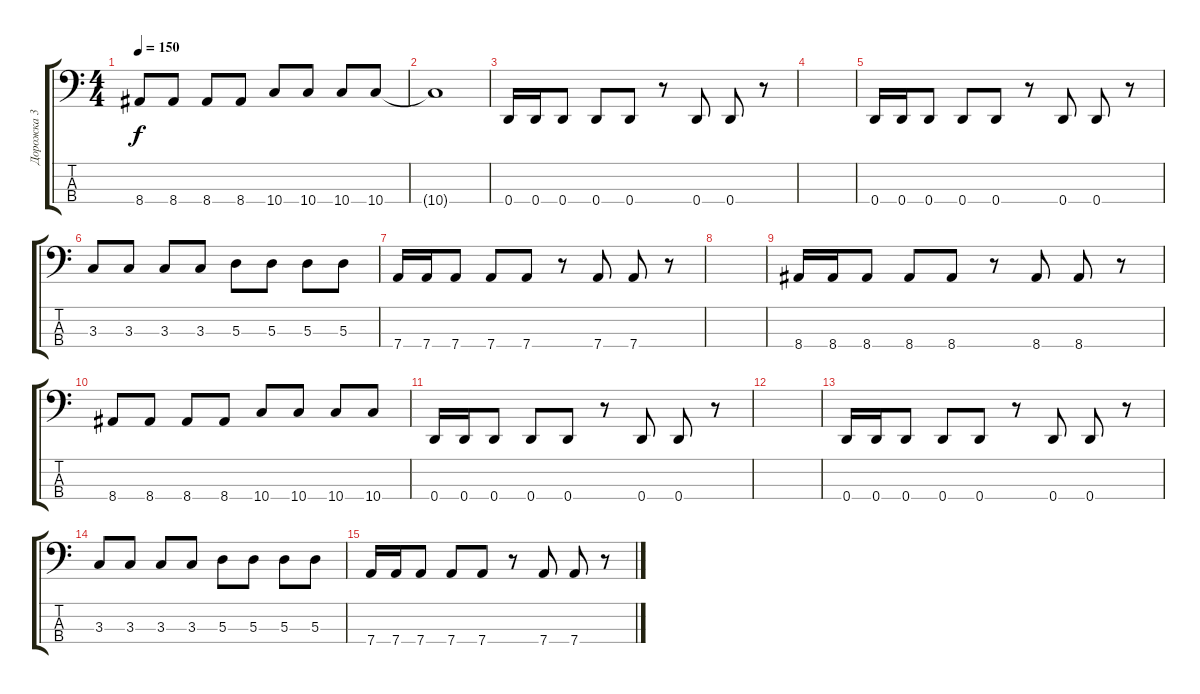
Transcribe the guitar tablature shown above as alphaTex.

\track ("Дорожка 3" "Дорожка 3") {instrument electricbassfinger}
\staff {score tabs}
\tuning (G2 D2 A1 D1) {hide}
\ts (4 4)
\tempo 150
\clef f4
\ks c
8.4.8{dy f} 8.4.8 8.4.8 8.4.8 10.4.8 10.4.8 10.4.8 10.4.8 |
10.4{t}.1 |
0.4.16 0.4.16 0.4.8 0.4.8 0.4.8 r.8 0.4.8 0.4.8 r.8 |
|
0.4.16 0.4.16 0.4.8 0.4.8 0.4.8 r.8 0.4.8 0.4.8 r.8 |
3.3.8 3.3.8 3.3.8 3.3.8 5.3.8 5.3.8 5.3.8 5.3.8 |
7.4.16 7.4.16 7.4.8 7.4.8 7.4.8 r.8 7.4.8 7.4.8 r.8 |
|
8.4.16 8.4.16 8.4.8 8.4.8 8.4.8 r.8 8.4.8 8.4.8 r.8 |
8.4.8 8.4.8 8.4.8 8.4.8 10.4.8 10.4.8 10.4.8 10.4.8 |
0.4.16 0.4.16 0.4.8 0.4.8 0.4.8 r.8 0.4.8 0.4.8 r.8 |
|
0.4.16 0.4.16 0.4.8 0.4.8 0.4.8 r.8 0.4.8 0.4.8 r.8 |
3.3.8 3.3.8 3.3.8 3.3.8 5.3.8 5.3.8 5.3.8 5.3.8 |
7.4.16 7.4.16 7.4.8 7.4.8 7.4.8 r.8 7.4.8 7.4.8 r.8
